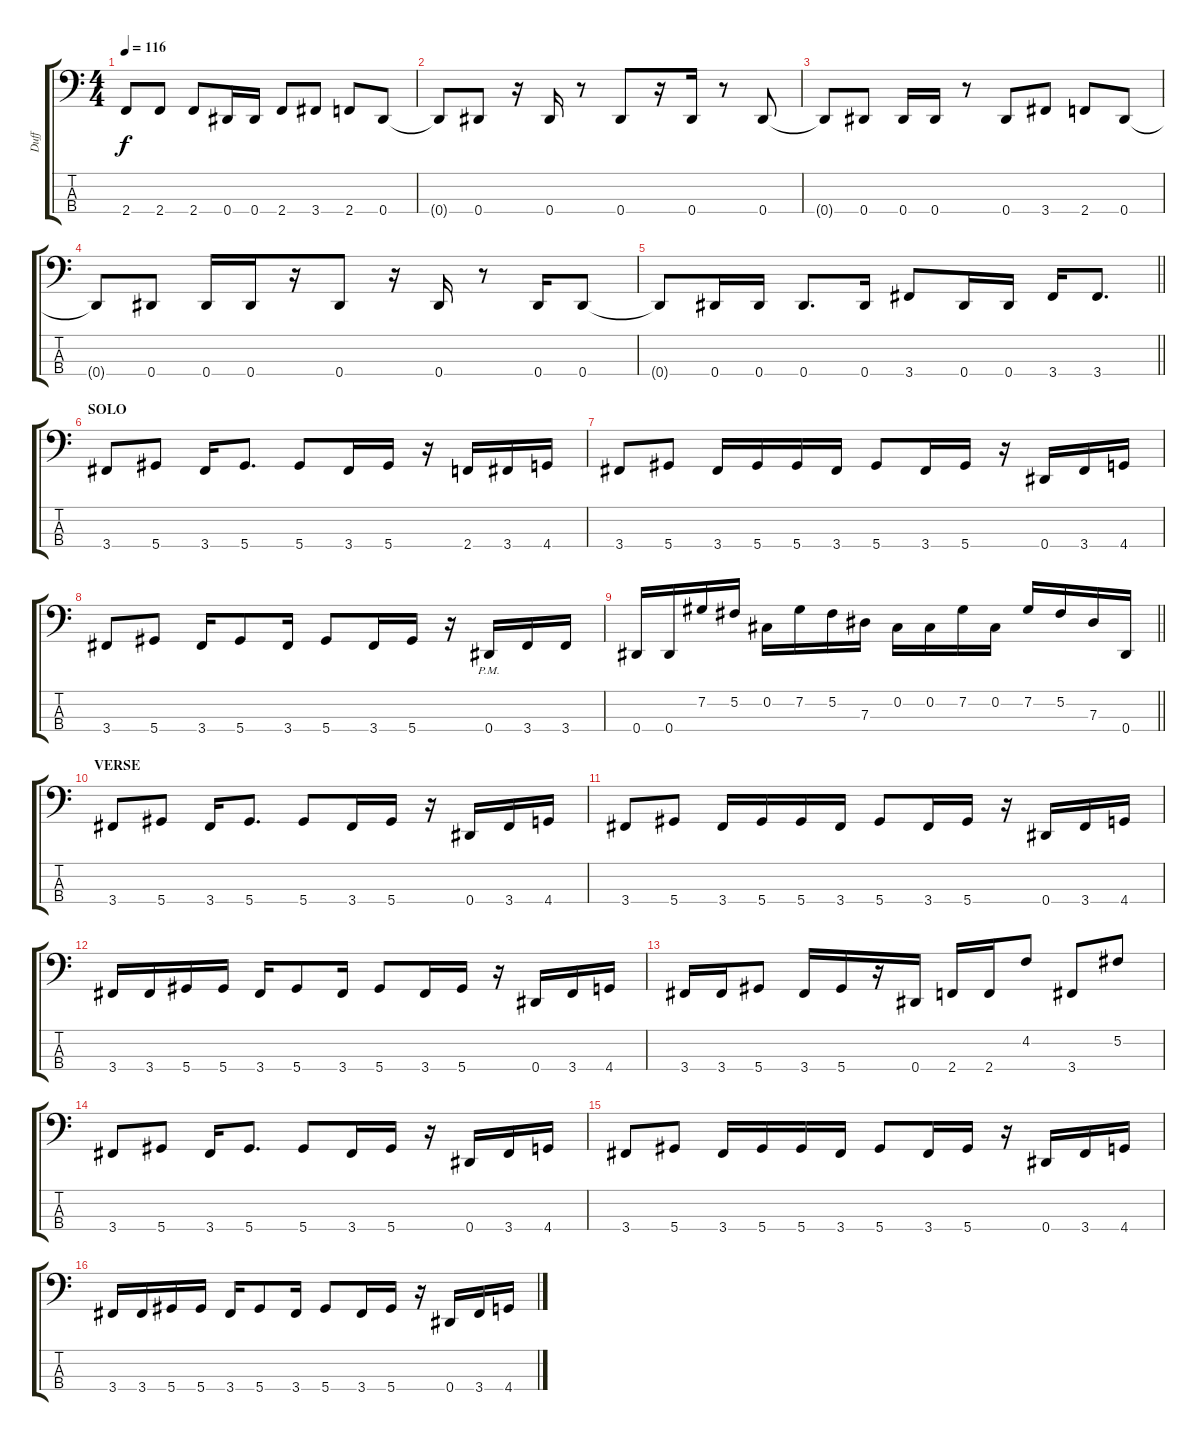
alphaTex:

\track ("Duff" "Duff") {instrument electricbassfinger}
\staff {score tabs}
\tuning (Gb2 Db2 Ab1 Eb1) {hide}
\ts (4 4)
\tempo 116
\clef f4
\ks c
2.4{t}.8{dy f} 2.4.8 2.4.8 0.4.16 0.4.16 2.4.8 3.4.8 2.4.8 0.4.8 |
0.4{t}.8 0.4.8 r.16 0.4.16 r.8 0.4.8 r.16 0.4.16 r.8 0.4.8 |
0.4{t}.8 0.4.8 0.4.16 0.4.16 r.8 0.4.8 3.4.8 2.4.8 0.4.8 |
0.4{t}.8 0.4.8 0.4.16 0.4.16 r.16 0.4.8 r.16 0.4.16 r.8 0.4.16 0.4.8 |
\barLineRight lightlight
0.4{t}.8 0.4.16 0.4.16 0.4.8{d} 0.4.16 3.4.8 0.4.16 0.4.16 3.4.16 3.4.8{d} |
\section ("" "SOLO")
3.4.8 5.4.8 3.4.16 5.4.8{d} 5.4.8 3.4.16 5.4.16 r.16 2.4.16 3.4.16 4.4.16 |
3.4.8 5.4.8 3.4.16 5.4.16 5.4.16 3.4.16 5.4.8 3.4.16 5.4.16 r.16 0.4.16 3.4.16 4.4.16 |
3.4.8 5.4.8 3.4.16 5.4.8 3.4.16 5.4.8 3.4.16 5.4.16 r.16 0.4{pm}.16 3.4.16 3.4.16 |
\barLineRight lightlight
0.4.16 0.4.16 7.2.16 5.2.16 0.2.16 7.2.16 5.2.16 7.3.16 0.2.16 0.2.16 7.2.16 0.2.16 7.2.16 5.2.16 7.3.16 0.4.16 |
\section ("" "VERSE")
3.4.8 5.4.8 3.4.16 5.4.8{d} 5.4.8 3.4.16 5.4.16 r.16 0.4.16 3.4.16 4.4.16 |
3.4.8 5.4.8 3.4.16 5.4.16 5.4.16 3.4.16 5.4.8 3.4.16 5.4.16 r.16 0.4.16 3.4.16 4.4.16 |
3.4.16 3.4.16 5.4.16 5.4.16 3.4.16 5.4.8 3.4.16 5.4.8 3.4.16 5.4.16 r.16 0.4.16 3.4.16 4.4.16 |
3.4.16 3.4.16 5.4.8 3.4.16 5.4.16 r.16 0.4.16 2.4.16 2.4.16 4.2.8 3.4.8 5.2.8 |
3.4.8 5.4.8 3.4.16 5.4.8{d} 5.4.8 3.4.16 5.4.16 r.16 0.4.16 3.4.16 4.4.16 |
3.4.8 5.4.8 3.4.16 5.4.16 5.4.16 3.4.16 5.4.8 3.4.16 5.4.16 r.16 0.4.16 3.4.16 4.4.16 |
3.4.16 3.4.16 5.4.16 5.4.16 3.4.16 5.4.8 3.4.16 5.4.8 3.4.16 5.4.16 r.16 0.4.16 3.4.16 4.4.16
